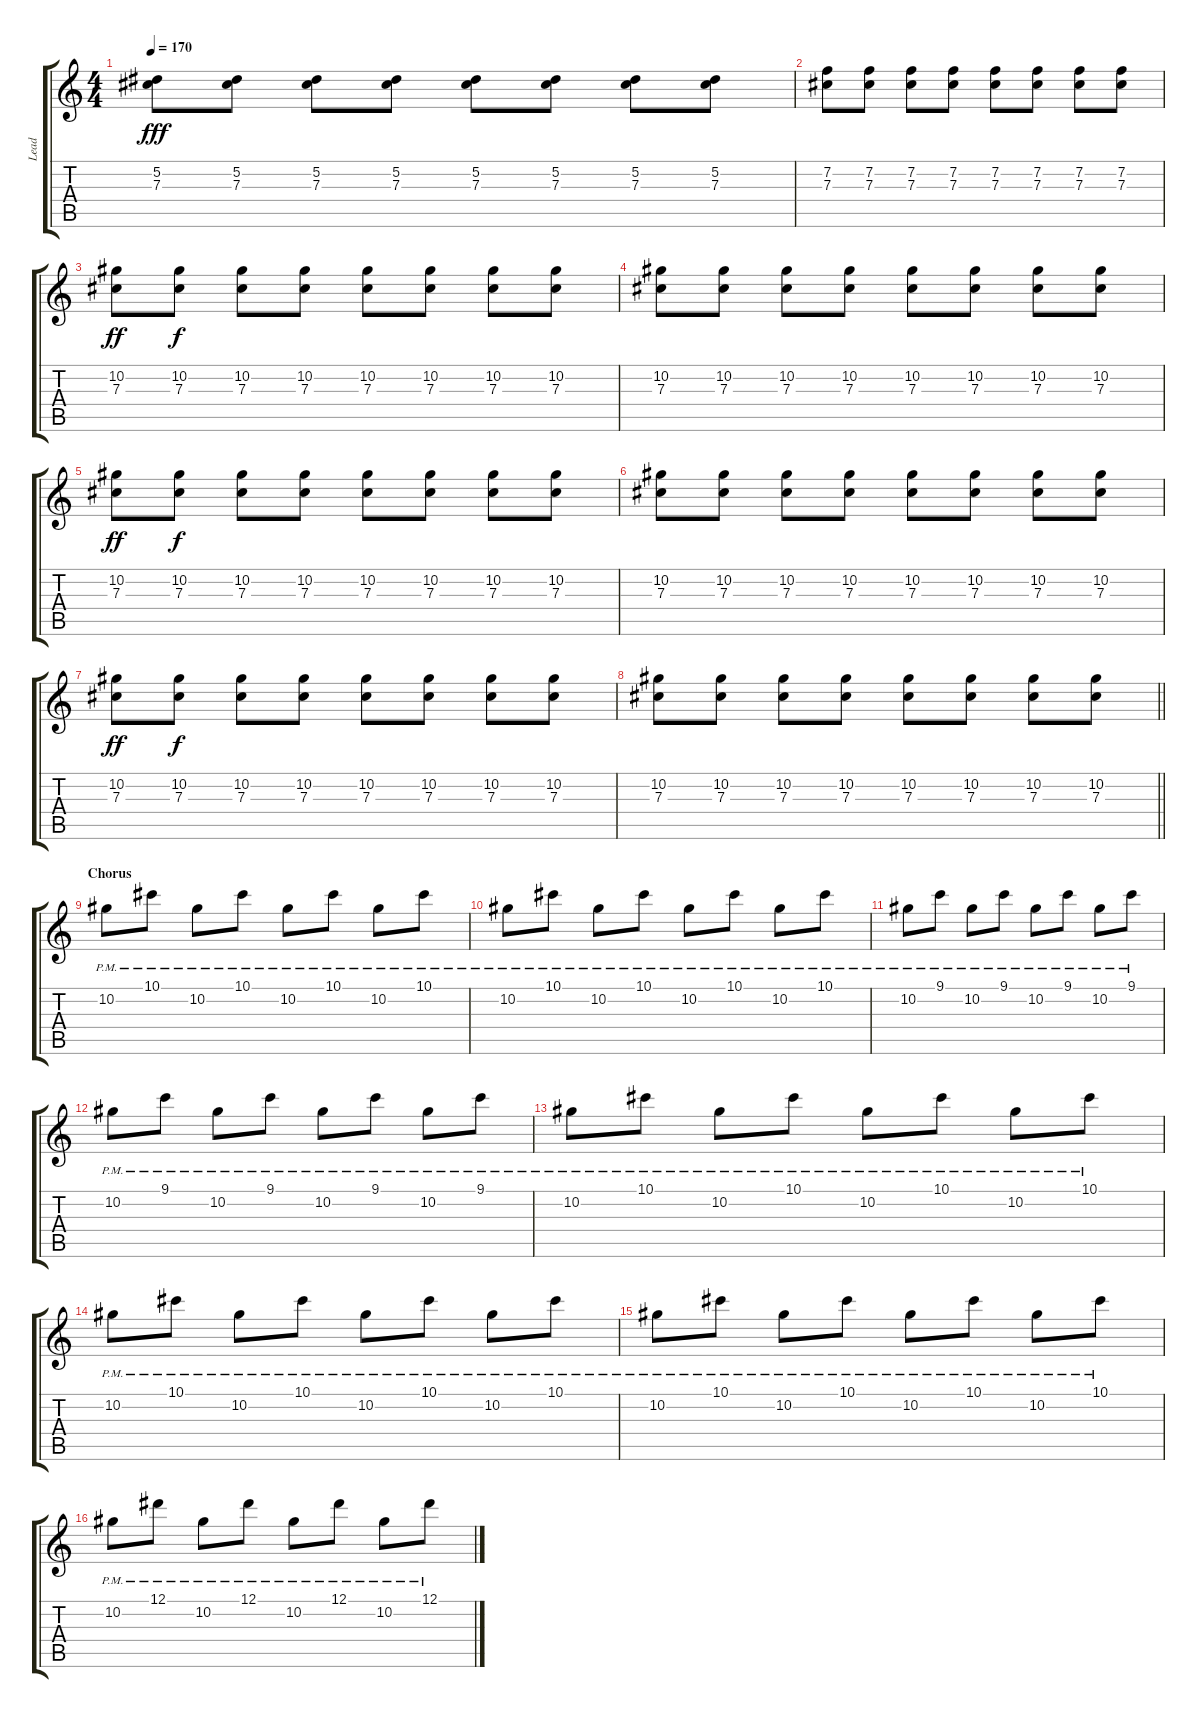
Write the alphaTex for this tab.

\track ("Lead" "Lead") {instrument overdrivenguitar}
\staff {score tabs}
\tuning (Eb4 Bb3 Gb3 Db3 Ab2 Db2) {hide}
\ts (4 4)
\tempo 170
\clef g2
\ks c
(5.2 7.3).8{dy fff} (5.2 7.3).8 (5.2 7.3).8 (5.2 7.3).8 (5.2 7.3).8 (5.2 7.3).8 (5.2 7.3).8 (5.2 7.3).8 |
(7.2 7.3).8 (7.2 7.3).8 (7.2 7.3).8 (7.2 7.3).8 (7.2 7.3).8 (7.2 7.3).8 (7.2 7.3).8 (7.2 7.3).8 |
(10.2 7.3).8{dy ff} (10.2 7.3).8{dy f} (10.2 7.3).8 (10.2 7.3).8 (10.2 7.3).8 (10.2 7.3).8 (10.2 7.3).8 (10.2 7.3).8 |
(10.2 7.3).8 (10.2 7.3).8 (10.2 7.3).8 (10.2 7.3).8 (10.2 7.3).8 (10.2 7.3).8 (10.2 7.3).8 (10.2 7.3).8 |
(10.2 7.3).8{dy ff} (10.2 7.3).8{dy f} (10.2 7.3).8 (10.2 7.3).8 (10.2 7.3).8 (10.2 7.3).8 (10.2 7.3).8 (10.2 7.3).8 |
(10.2 7.3).8 (10.2 7.3).8 (10.2 7.3).8 (10.2 7.3).8 (10.2 7.3).8 (10.2 7.3).8 (10.2 7.3).8 (10.2 7.3).8 |
(10.2 7.3).8{dy ff} (10.2 7.3).8{dy f} (10.2 7.3).8 (10.2 7.3).8 (10.2 7.3).8 (10.2 7.3).8 (10.2 7.3).8 (10.2 7.3).8 |
\barLineRight lightlight
(10.2 7.3).8 (10.2 7.3).8 (10.2 7.3).8 (10.2 7.3).8 (10.2 7.3).8 (10.2 7.3).8 (10.2 7.3).8 (10.2 7.3).8 |
\section ("" "Chorus")
10.2{pm}.8{volume 16} 10.1{pm}.8 10.2{pm}.8 10.1{pm}.8 10.2{pm}.8 10.1{pm}.8 10.2{pm}.8 10.1{pm}.8 |
10.2{pm}.8 10.1{pm}.8 10.2{pm}.8 10.1{pm}.8 10.2{pm}.8 10.1{pm}.8 10.2{pm}.8 10.1{pm}.8 |
10.2{pm}.8 9.1{pm}.8 10.2{pm}.8 9.1{pm}.8 10.2{pm}.8 9.1{pm}.8 10.2{pm}.8 9.1{pm}.8 |
10.2{pm}.8 9.1{pm}.8 10.2{pm}.8 9.1{pm}.8 10.2{pm}.8 9.1{pm}.8 10.2{pm}.8 9.1{pm}.8 |
10.2{pm}.8 10.1{pm}.8 10.2{pm}.8 10.1{pm}.8 10.2{pm}.8 10.1{pm}.8 10.2{pm}.8 10.1{pm}.8 |
10.2{pm}.8 10.1{pm}.8 10.2{pm}.8 10.1{pm}.8 10.2{pm}.8 10.1{pm}.8 10.2{pm}.8 10.1{pm}.8 |
10.2{pm}.8 10.1{pm}.8 10.2{pm}.8 10.1{pm}.8 10.2{pm}.8 10.1{pm}.8 10.2{pm}.8 10.1{pm}.8 |
10.2{pm}.8 12.1{pm}.8 10.2{pm}.8 12.1{pm}.8 10.2{pm}.8 12.1{pm}.8 10.2{pm}.8 12.1{pm}.8
